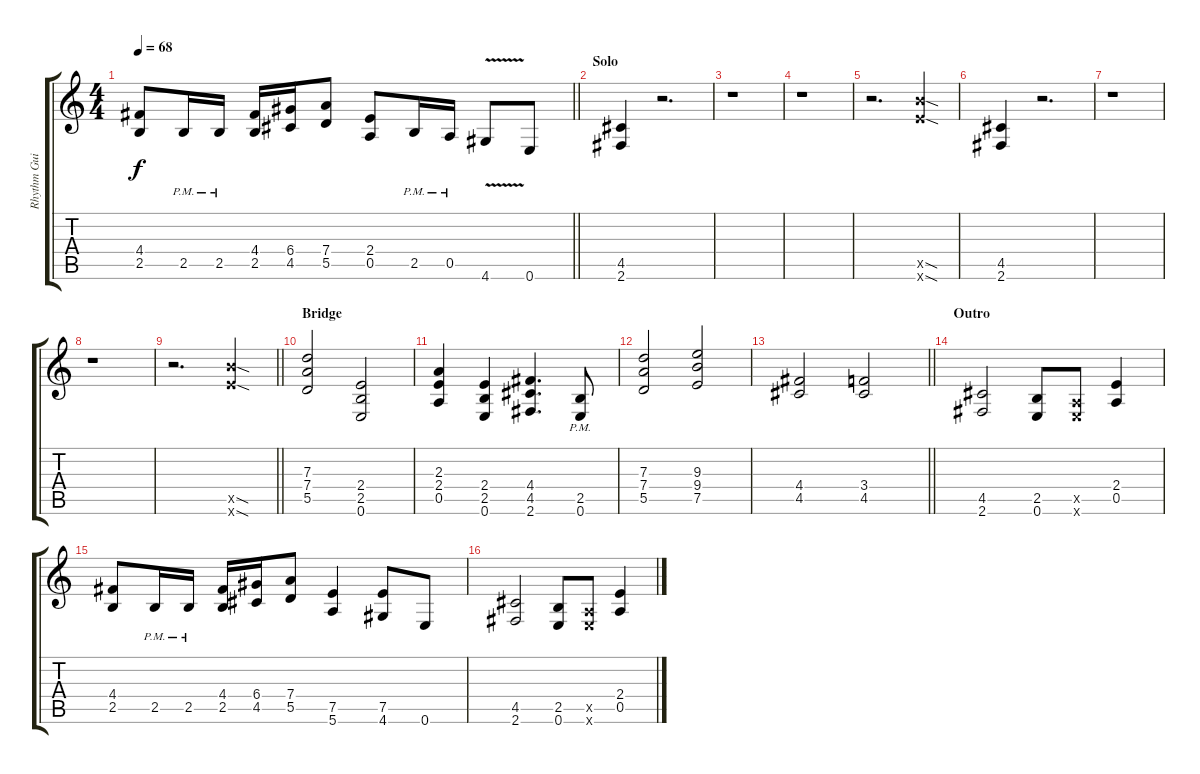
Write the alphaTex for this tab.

\track ("Rhythm Guitar II" "Rhythm Gui") {instrument overdrivenguitar}
\staff {score tabs}
\tuning (E4 B3 G3 D3 A2 E2) {hide}
\ts (4 4)
\tempo 68
\clef g2
\barLineRight lightlight
\ks c
(4.4 2.5).8{dy f} 2.5{pm}.16 2.5{pm}.16 (4.4 2.5).16 (6.4 4.5).16 (7.4 5.5).8 (2.4 0.5).8 2.5{pm}.16 0.5{pm}.16 4.6{v}.8 0.6.8 |
\section ("" "Solo")
(4.5 2.6).4 r.2{d} |
r.1 |
r.1 |
r.2{d} (14.5{sod x} 12.6{sod x}).4 |
(4.5 2.6).4 r.2{d} |
r.1 |
r.1 |
\barLineRight lightlight
r.2{d} (14.5{sod x} 12.6{sod x}).4 |
\section ("" "Bridge")
(7.3 7.4 5.5).2 (2.4 2.5 0.6).2 |
(2.3 2.4 0.5).4 (2.4 2.5 0.6).4 (4.4 4.5 2.6).4{d} (2.5{pm} 0.6{pm}).8 |
(7.3 7.4 5.5).2 (9.3 9.4 7.5).2 |
\barLineRight lightlight
(4.4 4.5).2 (3.4 4.5).2 |
\section ("" "Outro")
(4.5 2.6).2 (2.5 0.6).8 (0.5{x} 0.6{x}).8 (2.4 0.5).4 |
(4.4 2.5).8 2.5{pm}.16 2.5{pm}.16 (4.4 2.5).16 (6.4 4.5).16 (7.4 5.5).8 (7.5 5.6).4 (7.5 4.6).8 0.6.8 |
(4.5 2.6).2 (2.5 0.6).8 (0.5{x} 0.6{x}).8 (2.4 0.5).4
